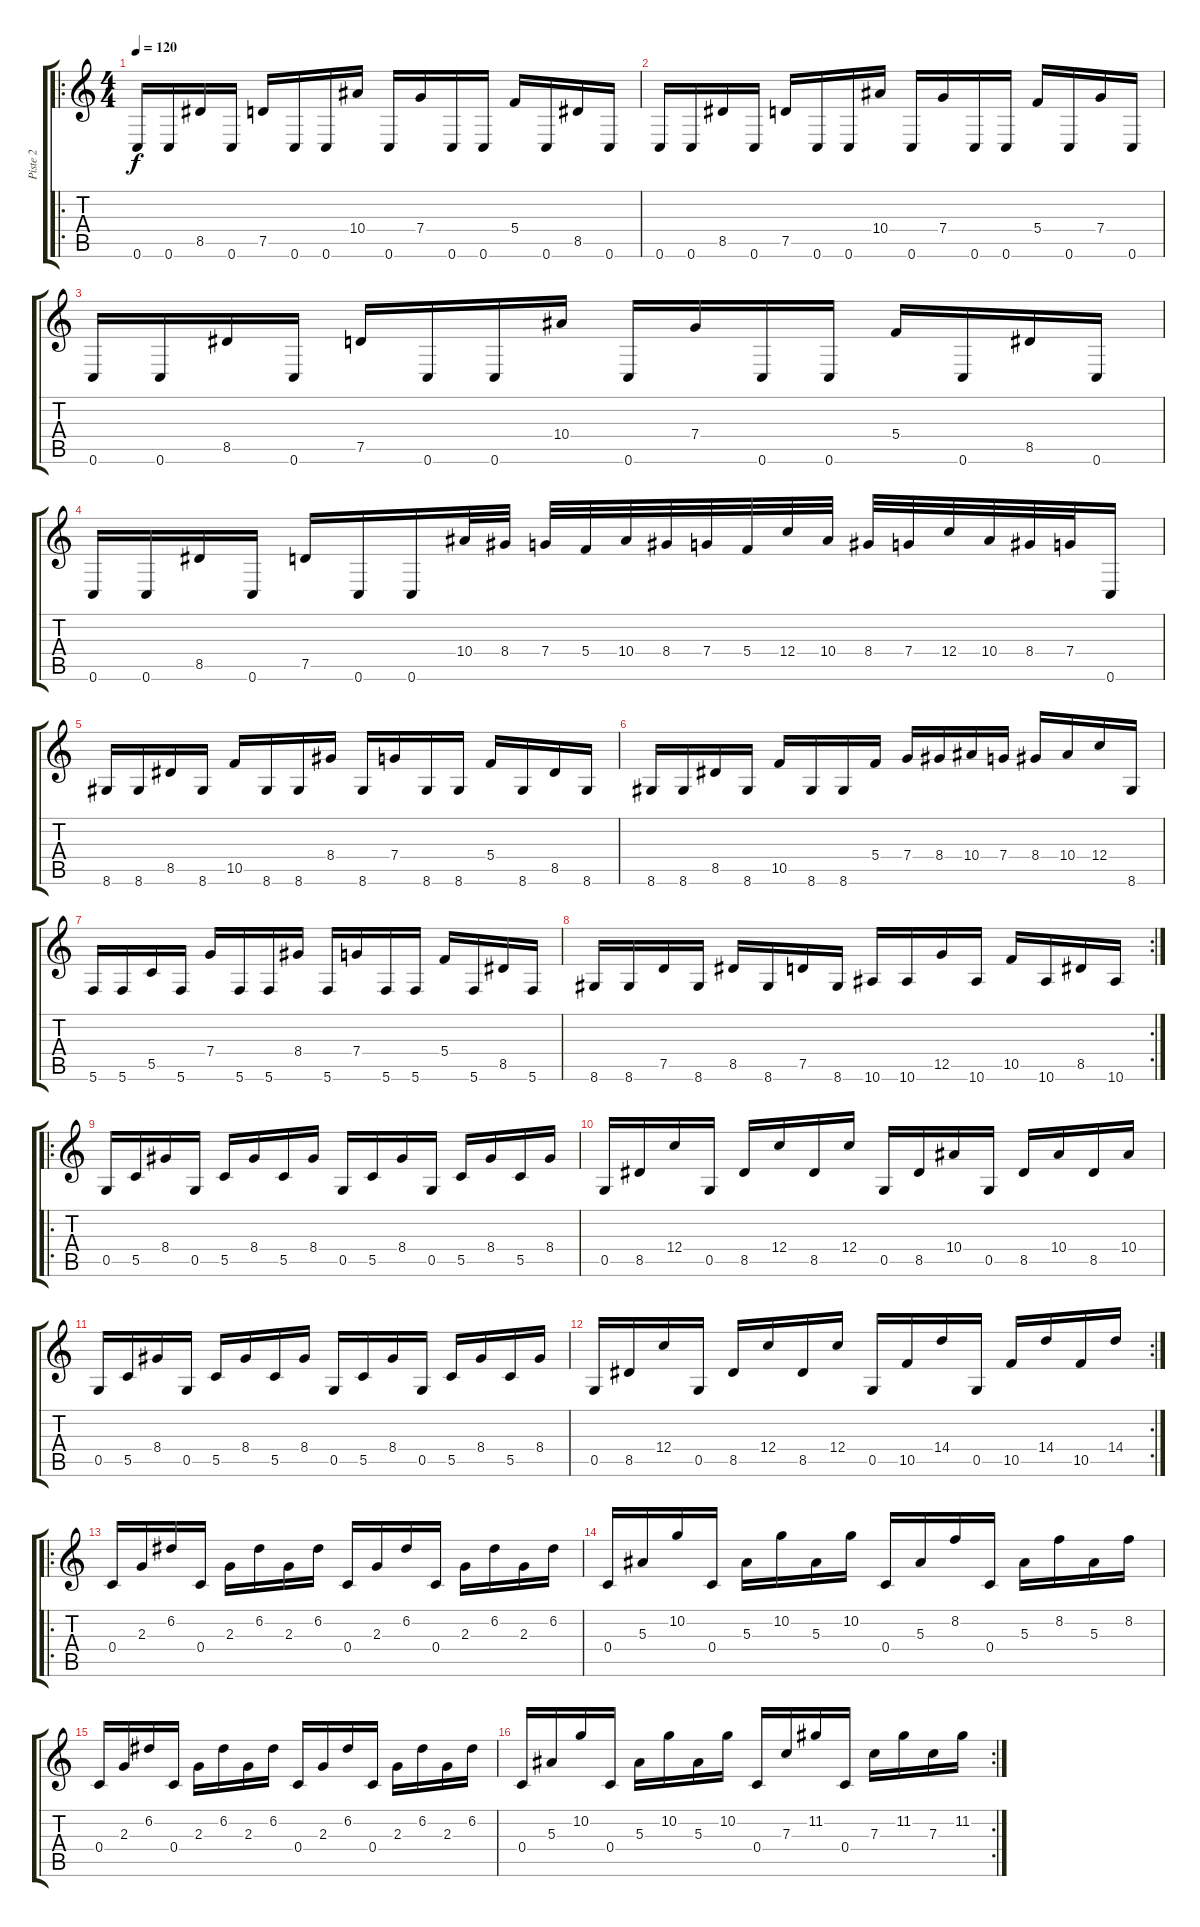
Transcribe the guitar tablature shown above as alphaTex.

\track ("Piste 2" "Piste 2") {instrument distortionguitar}
\staff {score tabs}
\tuning (D4 A3 F3 C3 G2 C2) {hide}
\ro
\ts (4 4)
\tempo 120
\clef g2
\ks c
0.6.16{dy f} 0.6.16 8.5.16 0.6.16 7.5.16 0.6.16 0.6.16 10.4.16 0.6.16 7.4.16 0.6.16 0.6.16 5.4.16 0.6.16 8.5.16 0.6.16 |
0.6.16 0.6.16 8.5.16 0.6.16 7.5.16 0.6.16 0.6.16 10.4.16 0.6.16 7.4.16 0.6.16 0.6.16 5.4.16 0.6.16 7.4.16 0.6.16 |
0.6.16 0.6.16 8.5.16 0.6.16 7.5.16 0.6.16 0.6.16 10.4.16 0.6.16 7.4.16 0.6.16 0.6.16 5.4.16 0.6.16 8.5.16 0.6.16 |
0.6.16 0.6.16 8.5.16 0.6.16 7.5.16 0.6.16 0.6.16 10.4.32 8.4.32 7.4.32 5.4.32 10.4.32 8.4.32 7.4.32 5.4.32 12.4.32 10.4.32 8.4.32 7.4.32 12.4.32 10.4.32 8.4.32 7.4.32 0.6.16 |
8.6.16 8.6.16 8.5.16 8.6.16 10.5.16 8.6.16 8.6.16 8.4.16 8.6.16 7.4.16 8.6.16 8.6.16 5.4.16 8.6.16 8.5.16 8.6.16 |
8.6.16 8.6.16 8.5.16 8.6.16 10.5.16 8.6.16 8.6.16 5.4.16 7.4.16 8.4.16 10.4.16 7.4.16 8.4.16 10.4.16 12.4.16 8.6.16 |
5.6.16 5.6.16 5.5.16 5.6.16 7.4.16 5.6.16 5.6.16 8.4.16 5.6.16 7.4.16 5.6.16 5.6.16 5.4.16 5.6.16 8.5.16 5.6.16 |
\rc 2
8.6.16 8.6.16 7.5.16 8.6.16 8.5.16 8.6.16 7.5.16 8.6.16 10.6.16 10.6.16 12.5.16 10.6.16 10.5.16 10.6.16 8.5.16 10.6.16 |
\ro
0.5.16 5.5.16 8.4.16 0.5.16 5.5.16 8.4.16 5.5.16 8.4.16 0.5.16 5.5.16 8.4.16 0.5.16 5.5.16 8.4.16 5.5.16 8.4.16 |
0.5.16 8.5.16 12.4.16 0.5.16 8.5.16 12.4.16 8.5.16 12.4.16 0.5.16 8.5.16 10.4.16 0.5.16 8.5.16 10.4.16 8.5.16 10.4.16 |
0.5.16 5.5.16 8.4.16 0.5.16 5.5.16 8.4.16 5.5.16 8.4.16 0.5.16 5.5.16 8.4.16 0.5.16 5.5.16 8.4.16 5.5.16 8.4.16 |
\rc 2
0.5.16 8.5.16 12.4.16 0.5.16 8.5.16 12.4.16 8.5.16 12.4.16 0.5.16 10.5.16 14.4.16 0.5.16 10.5.16 14.4.16 10.5.16 14.4.16 |
\ro
0.4.16 2.3.16 6.2.16 0.4.16 2.3.16 6.2.16 2.3.16 6.2.16 0.4.16 2.3.16 6.2.16 0.4.16 2.3.16 6.2.16 2.3.16 6.2.16 |
0.4.16 5.3.16 10.2.16 0.4.16 5.3.16 10.2.16 5.3.16 10.2.16 0.4.16 5.3.16 8.2.16 0.4.16 5.3.16 8.2.16 5.3.16 8.2.16 |
0.4.16 2.3.16 6.2.16 0.4.16 2.3.16 6.2.16 2.3.16 6.2.16 0.4.16 2.3.16 6.2.16 0.4.16 2.3.16 6.2.16 2.3.16 6.2.16 |
\rc 2
0.4.16 5.3.16 10.2.16 0.4.16 5.3.16 10.2.16 5.3.16 10.2.16 0.4.16 7.3.16 11.2.16 0.4.16 7.3.16 11.2.16 7.3.16 11.2.16
